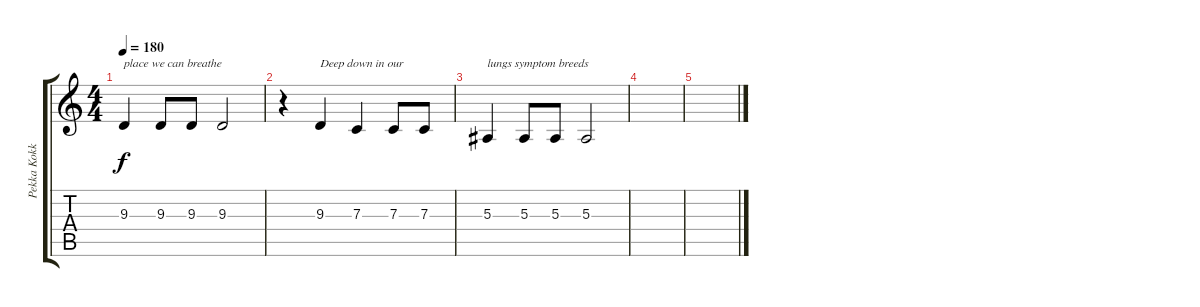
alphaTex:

\track ("Pekka Kokko - Vocals" "Pekka Kokk") {instrument lead1square}
\staff {score tabs}
\tuning (D4 A3 F3 C3 G2 D2) {hide}
\ts (4 4)
\tempo 180
\clef g2
\ks c
9.3.4{txt "place we can breathe" dy f} 9.3.8 9.3.8 9.3.2 |
r.4 9.3.4{txt "Deep down in our "} 7.3.4 7.3.8 7.3.8 |
5.3.4{txt "lungs symptom breeds"} 5.3.8 5.3.8 5.3.2 |
|
\section ("" "")
